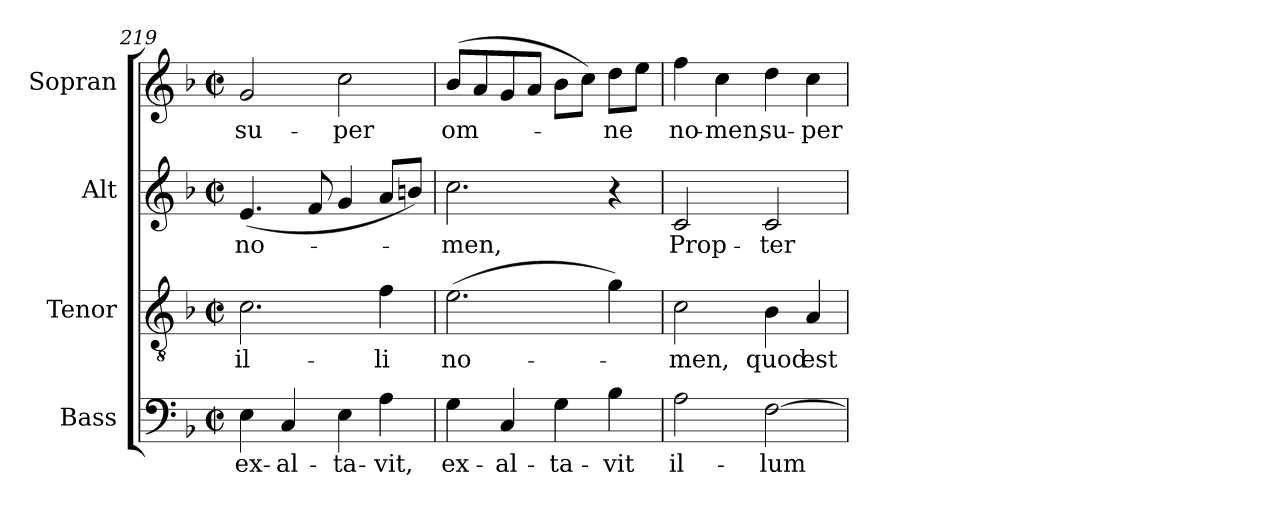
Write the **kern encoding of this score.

**kern	**text	**kern	**text	**kern	**text	**kern	**text
*part4	*part4	*part3	*part3	*part2	*part2	*part1	*part1
*staff4	*staff4	*staff3	*staff3	*staff2	*staff2	*staff1	*staff1
*I"Bass	*	*I"Tenor	*	*I"Alt	*	*I"Sopran	*
*I'B.	*	*I'T.	*	*I'A.	*	*I'S.	*
*clefF4	*	*clefGv2	*	*clefG2	*	*clefG2	*
*k[b-]	*	*k[b-]	*	*k[b-]	*	*k[b-]	*
*F:	*	*F:	*	*F:	*	*F:	*
*M2/2	*	*M2/2	*	*M2/2	*	*M2/2	*
*met(c|)	*	*met(c|)	*	*met(c|)	*	*met(c|)	*
=219	=219	=219	=219	=219	=219	=219	=219
!	!LO:LY:b	!	!LO:LY:b	!	!LO:LY:b	!	!LO:LY:b
4E\	ex-	2.c\	il-	(<4.e/	no-	2g/	su-
!	!LO:LY:b	!	!	!	!	!	!
4C/	-al-	.	.	.	.	.	.
.	.	.	.	8f/	.	.	.
!	!LO:LY:b	!	!	!	!	!	!LO:LY:b
4E\	-ta-	.	.	4g/	.	2cc\	-per
!	!LO:LY:b	!	!LO:LY:b	!	!	!	!
4A\	-vit,	4f\	-li	8a/L	.	.	.
.	.	.	.	8bn/J)	.	.	.
=220	=220	=220	=220	=220	=220	=220	=220
!	!LO:LY:b	!	!LO:LY:b	!	!LO:LY:b	!	!LO:LY:b
4G\	ex-	(>2.e\	no-	2.cc\	-men,	(>8b-/L	om-
.	.	.	.	.	.	8a/	.
!	!LO:LY:b	!	!	!	!	!	!
4C/	-al-	.	.	.	.	8g/	.
.	.	.	.	.	.	8a/J	.
!	!LO:LY:b	!	!	!	!	!	!
4G\	-ta-	.	.	.	.	8b-\L	.
.	.	.	.	.	.	8cc\J)	.
!	!LO:LY:b	!	!	!	!	!	!LO:LY:b
4B-\	-vit	4g\)	.	4r	.	8dd\L	-ne
.	.	.	.	.	.	8ee\J	.
!!LO:PB:g=z
=221	=221	=221	=221	=221	=221	=221	=221
!	!LO:LY:b	!	!LO:LY:b	!	!LO:LY:b	!	!LO:LY:b
2A\	il-	2c\	-men,	2c/	Prop-	4ff\	no-
!	!	!	!	!	!	!	!LO:LY:b
.	.	.	.	.	.	4cc\	-men,
!	!LO:LY:b	!	!LO:LY:b	!	!LO:LY:b	!	!LO:LY:b
[2F\	-lum	4B-\	quod	2c/	-ter	4dd\	su-
!	!	!	!LO:LY:b	!	!	!	!LO:LY:b
.	.	4A/	est	.	.	4cc\	-per
=	=	=	=	=	=	=	=
*-	*-	*-	*-	*-	*-	*-	*-
